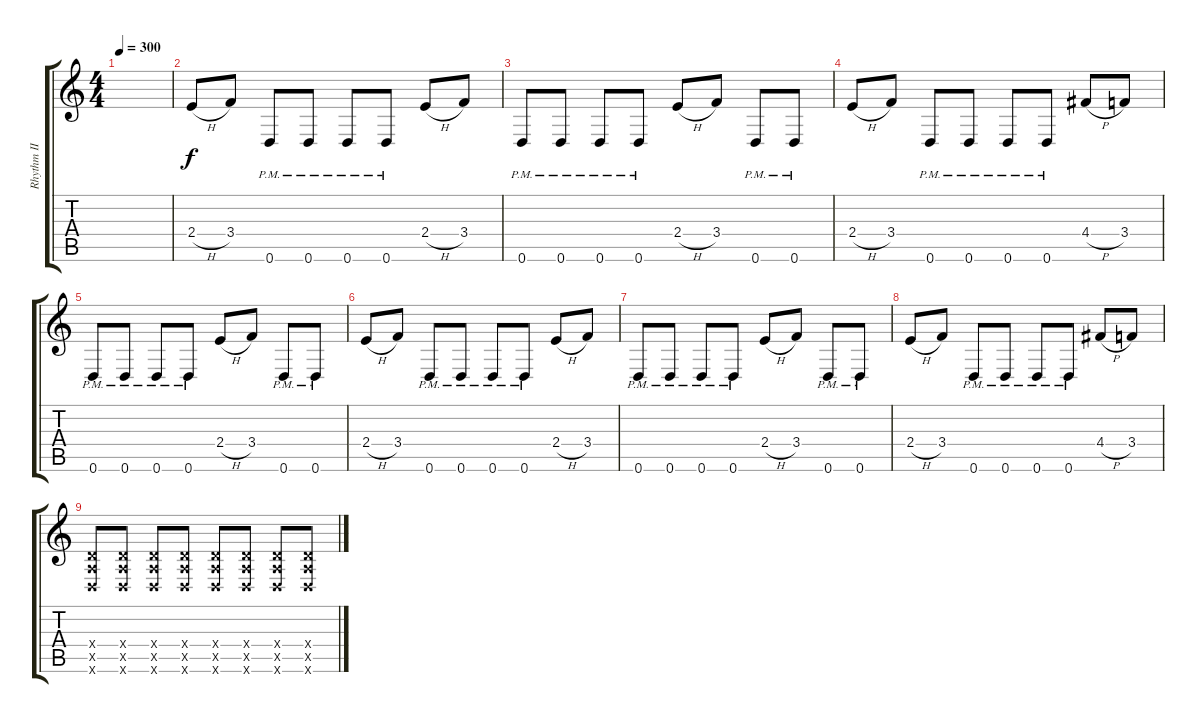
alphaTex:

\track ("Rhythm II" "Rhythm II") {instrument overdrivenguitar}
\staff {score tabs}
\tuning (E4 B3 G3 D3 A2 D2) {hide}
\ts (4 4)
\tempo 300
\clef g2
\ks c
|
2.4{h}.8 3.4.8 0.6{pm}.8 0.6{pm}.8 0.6{pm}.8 0.6{pm}.8 2.4{h}.8 3.4.8 |
0.6{pm}.8 0.6{pm}.8 0.6{pm}.8 0.6{pm}.8 2.4{h}.8 3.4.8 0.6{pm}.8 0.6{pm}.8 |
2.4{h}.8 3.4.8 0.6{pm}.8 0.6{pm}.8 0.6{pm}.8 0.6{pm}.8 4.4{h}.8 3.4.8 |
0.6{pm}.8 0.6{pm}.8 0.6{pm}.8 0.6{pm}.8 2.4{h}.8 3.4.8 0.6{pm}.8 0.6{pm}.8 |
2.4{h}.8 3.4.8 0.6{pm}.8 0.6{pm}.8 0.6{pm}.8 0.6{pm}.8 2.4{h}.8 3.4.8 |
0.6{pm}.8 0.6{pm}.8 0.6{pm}.8 0.6{pm}.8 2.4{h}.8 3.4.8 0.6{pm}.8 0.6{pm}.8 |
2.4{h}.8 3.4.8 0.6{pm}.8 0.6{pm}.8 0.6{pm}.8 0.6{pm}.8 4.4{h}.8 3.4.8 |
(0.4{x} 0.5{x} 0.6{x}).8 (0.4{x} 0.5{x} 0.6{x}).8 (0.4{x} 0.5{x} 0.6{x}).8 (0.4{x} 0.5{x} 0.6{x}).8 (0.4{x} 0.5{x} 0.6{x}).8 (0.4{x} 0.5{x} 0.6{x}).8 (0.4{x} 0.5{x} 0.6{x}).8 (0.4{x} 0.5{x} 0.6{x}).8
